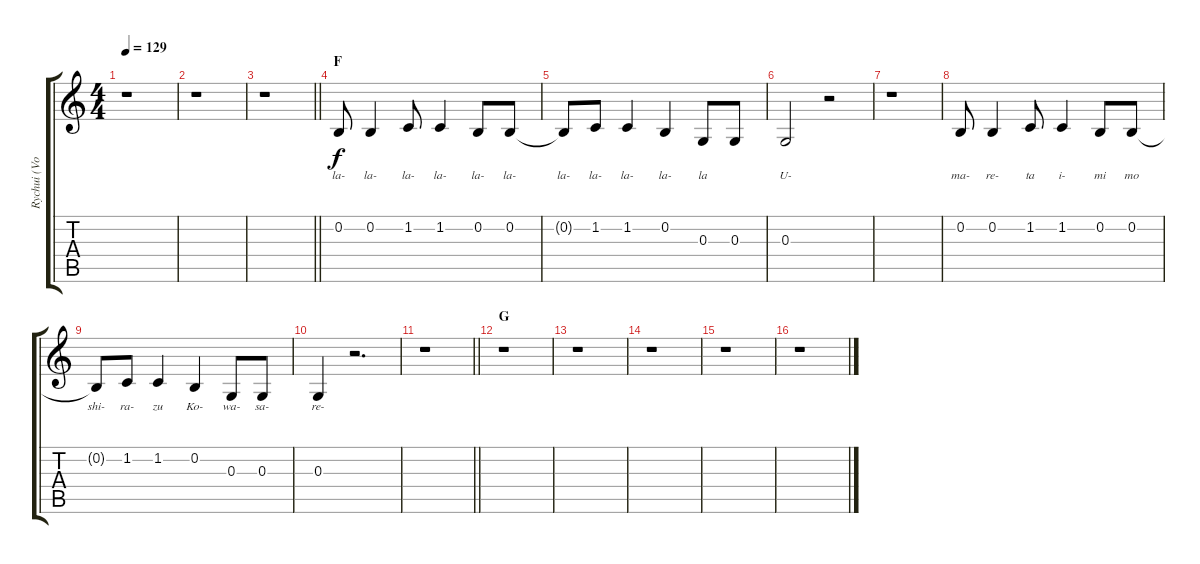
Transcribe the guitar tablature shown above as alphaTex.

\track ("Rychui (Voice)" "Rychui (Vo") {instrument pad1newage}
\staff {score tabs}
\tuning (E4 B3 G3 D3 A2 E2) {hide}
\ts (4 4)
\tempo 129
\clef g2
\ks c
r.1{dy fff} |
r.1 |
\barLineRight lightlight
r.1 |
\section ("" "F")
0.2.8{lyrics (0 "la-") lyrics (1 "") lyrics (2 "") lyrics (3 "") lyrics (4 "") dy f} 0.2.4{lyrics (0 "la-") lyrics (1 "") lyrics (2 "") lyrics (3 "") lyrics (4 "")} 1.2.8{lyrics (0 "la-") lyrics (1 "") lyrics (2 "") lyrics (3 "") lyrics (4 "")} 1.2.4{lyrics (0 "la-") lyrics (1 "") lyrics (2 "") lyrics (3 "") lyrics (4 "")} 0.2.8{lyrics (0 "la-") lyrics (1 "") lyrics (2 "") lyrics (3 "") lyrics (4 "")} 0.2.8{lyrics (0 "la-") lyrics (1 "") lyrics (2 "") lyrics (3 "") lyrics (4 "")} |
0.2{t}.8{lyrics (0 "la-") lyrics (1 "") lyrics (2 "") lyrics (3 "") lyrics (4 "")} 1.2.8{lyrics (0 "la-") lyrics (1 "") lyrics (2 "") lyrics (3 "") lyrics (4 "")} 1.2.4{lyrics (0 "la-") lyrics (1 "") lyrics (2 "") lyrics (3 "") lyrics (4 "")} 0.2.4{lyrics (0 "la-") lyrics (1 "") lyrics (2 "") lyrics (3 "") lyrics (4 "")} 0.3.8{lyrics (0 "la") lyrics (1 "") lyrics (2 "") lyrics (3 "") lyrics (4 "")} 0.3.8{lyrics (0 "") lyrics (1 "") lyrics (2 "") lyrics (3 "") lyrics (4 "")} |
0.3.2{lyrics (0 "U-") lyrics (1 "") lyrics (2 "") lyrics (3 "") lyrics (4 "")} r.2 |
r.1 |
0.2.8{lyrics (0 "ma-") lyrics (1 "") lyrics (2 "") lyrics (3 "") lyrics (4 "")} 0.2.4{lyrics (0 "re-") lyrics (1 "") lyrics (2 "") lyrics (3 "") lyrics (4 "")} 1.2.8{lyrics (0 "ta") lyrics (1 "") lyrics (2 "") lyrics (3 "") lyrics (4 "")} 1.2.4{lyrics (0 "i-") lyrics (1 "") lyrics (2 "") lyrics (3 "") lyrics (4 "")} 0.2.8{lyrics (0 "mi") lyrics (1 "") lyrics (2 "") lyrics (3 "") lyrics (4 "")} 0.2.8{lyrics (0 "mo") lyrics (1 "") lyrics (2 "") lyrics (3 "") lyrics (4 "")} |
0.2{t}.8{lyrics (0 "shi-") lyrics (1 "") lyrics (2 "") lyrics (3 "") lyrics (4 "")} 1.2.8{lyrics (0 "ra-") lyrics (1 "") lyrics (2 "") lyrics (3 "") lyrics (4 "")} 1.2.4{lyrics (0 "zu") lyrics (1 "") lyrics (2 "") lyrics (3 "") lyrics (4 "")} 0.2.4{lyrics (0 "Ko-") lyrics (1 "") lyrics (2 "") lyrics (3 "") lyrics (4 "")} 0.3.8{lyrics (0 "wa-") lyrics (1 "") lyrics (2 "") lyrics (3 "") lyrics (4 "")} 0.3.8{lyrics (0 "sa-") lyrics (1 "") lyrics (2 "") lyrics (3 "") lyrics (4 "")} |
0.3.4{lyrics (0 "re-") lyrics (1 "") lyrics (2 "") lyrics (3 "") lyrics (4 "")} r.2{d} |
\barLineRight lightlight
r.1 |
\section ("" "G")
r.1 |
r.1 |
r.1 |
r.1 |
r.1
